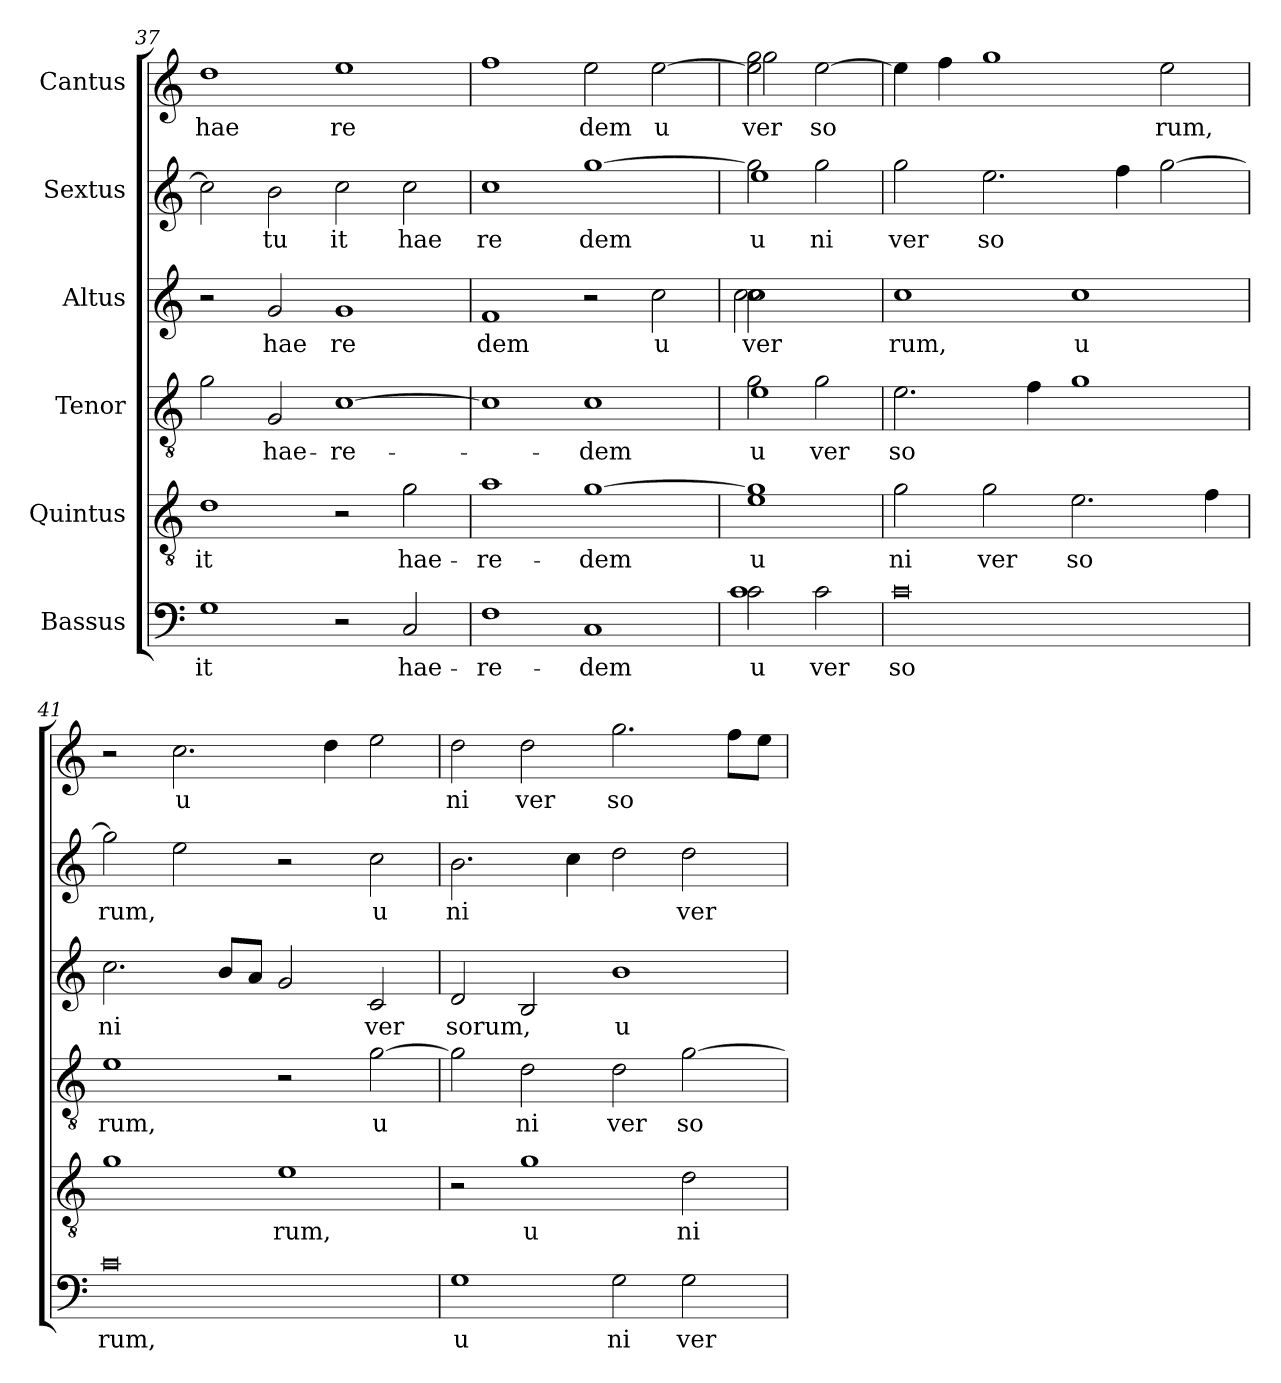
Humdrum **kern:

**kern	**text	**kern	**text	**kern	**text	**kern	**text	**kern	**text	**kern	**text
*part6	*part6	*part5	*part5	*part4	*part4	*part3	*part3	*part2	*part2	*part1	*part1
*staff6	*staff6	*staff5	*staff5	*staff4	*staff4	*staff3	*staff3	*staff2	*staff2	*staff1	*staff1
*I"Bassus	*	*I"Quintus	*	*I"Tenor	*	*I"Altus	*	*I"Sextus	*	*I"Cantus	*
*clefF4	*	*clefGv2	*	*clefGv2	*	*clefG2	*	*clefG2	*	*clefG2	*
*k[]	*	*k[]	*	*k[]	*	*k[]	*	*k[]	*	*k[]	*
=37	=37	=37	=37	=37	=37	=37	=37	=37	=37	=37	=37
!	!LO:LY:b	!	!LO:LY:b	!	!	!	!	!	!	!	!LO:LY:b
1G	-it	1d	-it	2g\	.	2r	.	2cc\]	.	1dd	hae
!	!	!	!	!	!LO:LY:b	!	!LO:LY:b	!	!LO:LY:b	!	!
.	.	.	.	2G/	hae-	2g/	hae	2b\	tu	.	.
!	!	!	!	!	!LO:LY:b	!	!LO:LY:b	!	!LO:LY:b	!	!LO:LY:b
2r	.	2r	.	[>1c	-re-	1g	re	2cc\	it	1ee	re
!	!LO:LY:b	!	!LO:LY:b	!	!	!	!	!	!LO:LY:b	!	!
2C/	hae-	2g\	hae-	.	.	.	.	2cc\	hae	.	.
!!LO:LB:g=z
=38	=38	=38	=38	=38	=38	=38	=38	=38	=38	=38	=38
!	!LO:LY:b	!	!LO:LY:b	!	!	!	!LO:LY:b	!	!LO:LY:b	!	!
1F	-re-	1a	-re-	1c]	.	1f	dem	1cc	re	1ff	.
!	!LO:LY:b	!	!LO:LY:b	!	!LO:LY:b	!	!	!	!LO:LY:b	!	!LO:LY:b
1C	-dem	[>1g	-dem	1c	-dem	2r	.	[>1gg	dem	2ee\	dem
!	!	!	!	!	!	!	!LO:LY:b	!	!	!	!LO:LY:b
.	.	.	.	.	.	2cc\	u	.	.	[>2ee\	u
!!LO:PB:g=z
=39	=39	=39	=39	=39	=39	=39	=39	=39	=39	=39	=39
!	!LO:LY:b	!	!	!	!	!	!	!	!	!	!
*^	*	*	*	*	*	*	*	*	*	*	*
!	!	!LO:LY:b	!	!LO:LY:b	!	!LO:LY:b	!	!	!	!	!	!
*	*	*	*	*	*^	*	*	*	*	*	*	*
!	!	!	!	!	!	!	!LO:LY:b	!	!LO:LY:b	!	!	!	!
*	*	*	*	*	*	*	*	*^	*	*	*	*	*
!	!	!	!	!	!	!	!	!	!	!LO:LY:b	!	!	!	!
*	*	*	*	*	*	*	*	*	*^	*	*	*	*	*
!	!	!	!	!	!	!	!	!	!	!	!LO:LY:b	!	!LO:LY:b	!	!LO:LY:b
*	*	*	*	*	*	*	*	*	*	*	*	*^	*	*^	*
*	*	*	*	*	*	*	*	*	*	*	*	*	*	*	*	*^	*
!	!	!	!	!	!	!	!	!	!	!	!	!	!	!	!	!	!	!LO:LY:b
2c\	1c	u	1e 1g]	u	2g\	1e	u	1cc	2cc\	2cc\	ver	2gg\]	1ee	u	2ee\]	2gg\	2gg\	ver
!	!	!LO:LY:b	!	!	!	!	!LO:LY:b	!	!	!	!	!	!	!LO:LY:b	!	!	!	!LO:LY:b
2c\	.	ver	.	.	2g\	.	ver	.	2ryy	2ryy	.	2gg\	.	ni	[>2ee\	2ryy	2ryy	so
*v	*v	*	*	*	*v	*v	*	*	*	*	*	*v	*v	*	*	*	*	*
=40	=40	=40	=40	=40	=40	=40	=40	=40	=40	=40	=40	=40	=40	=40	=40
!	!LO:LY:b	!	!LO:LY:b	!	!LO:LY:b	!	!	!	!LO:LY:b	!	!LO:LY:b	!	!	!	!
*	*	*	*	*	*	*v	*v	*v	*	*	*	*v	*v	*v	*
0c	so	2g\	ni	2.e\	so	1cc	rum,	2gg\	ver	4ee\]	.
.	.	.	.	.	.	.	.	.	.	4ff\	.
!	!	!	!LO:LY:b	!	!	!	!	!	!LO:LY:b	!	!
.	.	2g\	ver	.	.	.	.	2.ee\	so	1gg	.
.	.	.	.	4f\	.	.	.	.	.	.	.
!	!	!	!LO:LY:b	!	!	!	!LO:LY:b	!	!	!	!
.	.	2.e\	so	1g	.	1cc	u	.	.	.	.
.	.	.	.	.	.	.	.	4ff\	.	.	.
!	!	!	!	!	!	!	!	!	!	!	!LO:LY:b
.	.	.	.	.	.	.	.	[>2gg\	.	2ee\	rum,
.	.	4f\	.	.	.	.	.	.	.	.	.
=41	=41	=41	=41	=41	=41	=41	=41	=41	=41	=41	=41
!	!LO:LY:b	!	!	!	!LO:LY:b	!	!LO:LY:b	!	!LO:LY:b	!	!
0c	rum,	1g	.	1e	rum,	2.cc\	ni	2gg\]	rum,	2r	.
!	!	!	!	!	!	!	!	!	!	!	!LO:LY:b
.	.	.	.	.	.	.	.	2ee\	.	2.cc\	u
.	.	.	.	.	.	8b/L	.	.	.	.	.
.	.	.	.	.	.	8a/J	.	.	.	.	.
!	!	!	!LO:LY:b	!	!	!	!	!	!	!	!
.	.	1e	rum,	2r	.	2g/	.	2r	.	.	.
.	.	.	.	.	.	.	.	.	.	4dd\	.
!	!	!	!	!	!LO:LY:b	!	!LO:LY:b	!	!LO:LY:b	!	!
.	.	.	.	[>2g\	u	2c/	ver	2cc\	u	2ee\	.
=42	=42	=42	=42	=42	=42	=42	=42	=42	=42	=42	=42
!	!LO:LY:b	!	!	!	!	!	!LO:LY:b	!	!LO:LY:b	!	!LO:LY:b
1G	u	2r	.	2g\]	.	2d/	sorum,	2.b\	ni	2dd\	ni
!	!	!	!LO:LY:b	!	!LO:LY:b	!	!	!	!	!	!LO:LY:b
.	.	1g	u	2d\	ni	2B/	.	.	.	2dd\	ver
.	.	.	.	.	.	.	.	4cc\	.	.	.
!	!LO:LY:b	!	!	!	!LO:LY:b	!	!LO:LY:b	!	!	!	!LO:LY:b
2G\	ni	.	.	2d\	ver	1b	u	2dd\	.	2.gg\	so
!	!LO:LY:b	!	!LO:LY:b	!	!LO:LY:b	!	!	!	!LO:LY:b	!	!
2G\	ver	2d\	ni	[>2g\	so	.	.	2dd\	ver	.	.
.	.	.	.	.	.	.	.	.	.	8ff\L	.
.	.	.	.	.	.	.	.	.	.	8ee\J	.
=	=	=	=	=	=	=	=	=	=	=	=
*-	*-	*-	*-	*-	*-	*-	*-	*-	*-	*-	*-
